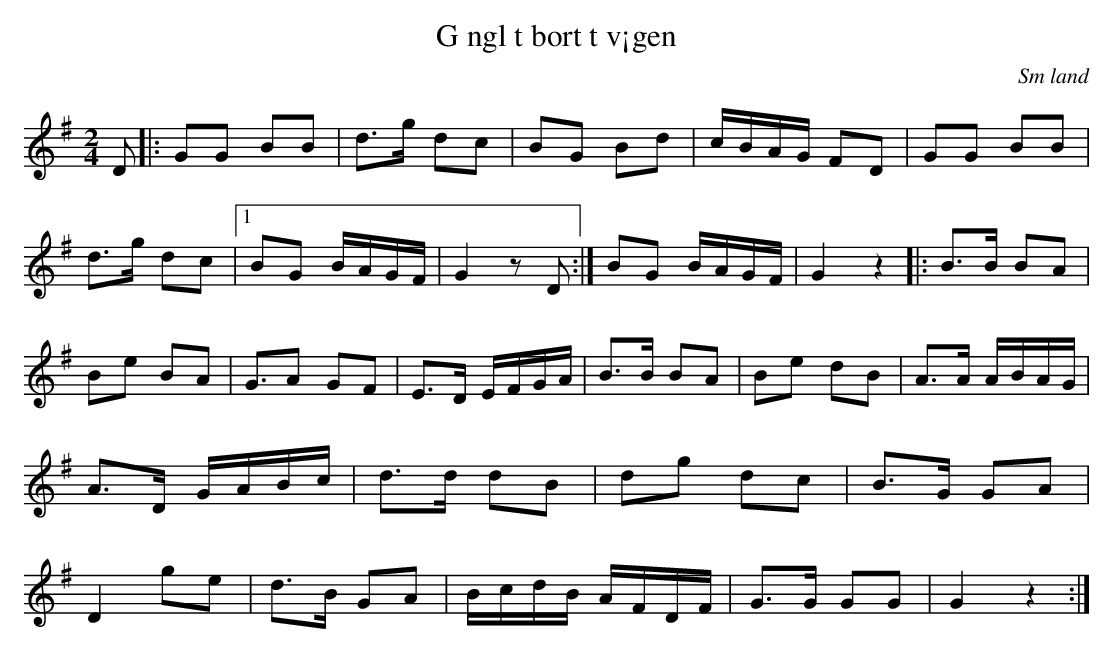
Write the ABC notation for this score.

X:1
T:G ngl t bort t v¡gen
O:Sm land
M:2/4
L:1/8
K:G
D |: GG BB | d3/2g/2 dc | BG Bd | c/2B/2A/2G/2 FD | GG BB | d3/2g/2 dc |1 BG B/2A/2G/2F/2 | G2 z D :| BG B/2A/2G/2F/2 | G2 z2 |: B3/2B/2 BA | Be BA | G3/2A GF | E3/2D/2 E/2F/2G/2A/2 | B3/2B/2 BA | Be dB | A3/2A/2 A/2B/2A/2G/2 | A3/2D/2 G/2A/2B/2c/2 | d3/2d/2 dB | dg dc | B3/2G/2 GA | D2 ge | d3/2B/2 GA | B/2c/2d/2B/2 A/2F/2D/2F/2 | G3/2G/2 GG | G2 z2 :|
